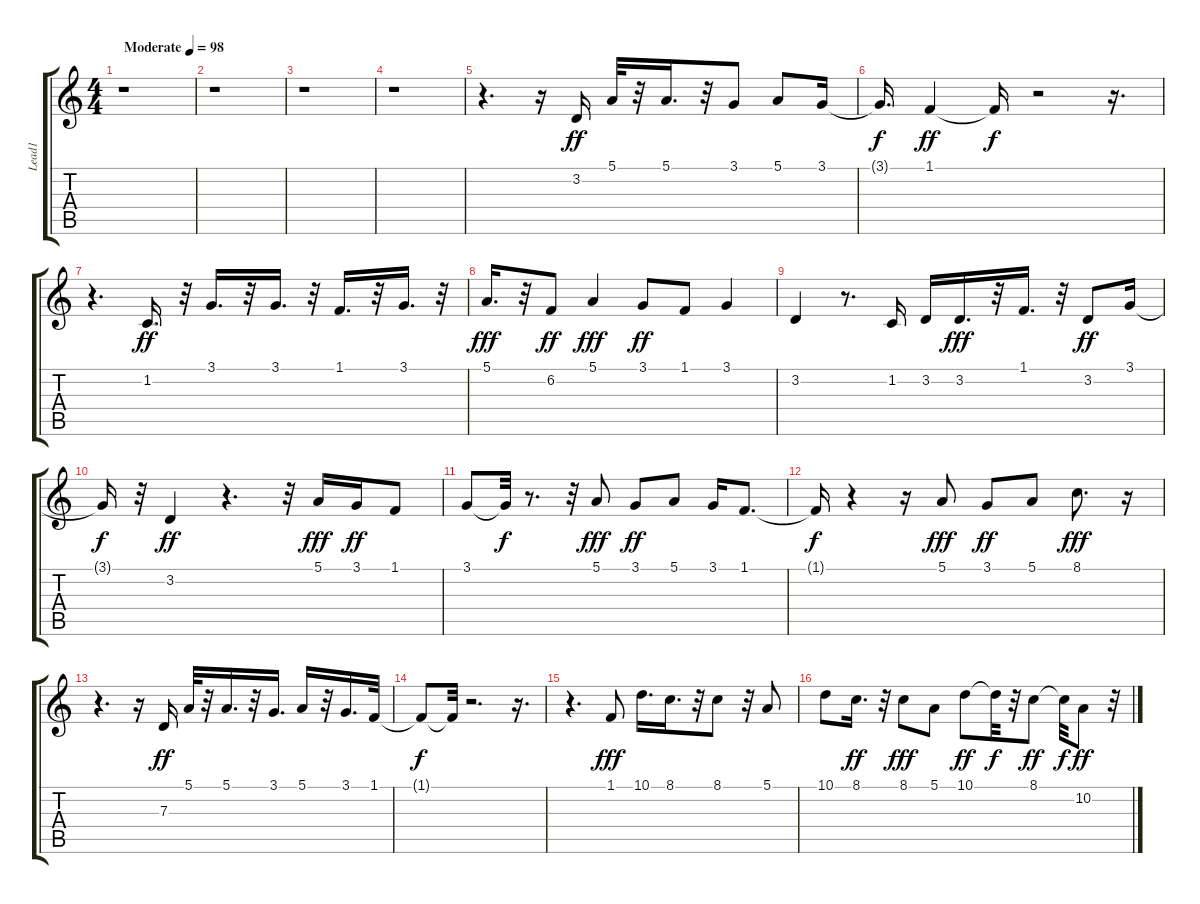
\track ("Lead1" "Lead1") {instrument lead1square}
\staff {score tabs}
\tuning (E4 B3 G3 D3 A2 E2) {hide}
\ts (4 4)
\tempo (98 "Moderate")
\clef g2
\ks c
r.1{dy ff instrument lead1square} |
r.1 |
r.1 |
r.1 |
r.4{d} r.16 3.2.16 5.1.32 r.32 5.1.16{d} r.32 3.1.8 5.1.8 3.1.16 |
3.1{t}.16{d dy f} 1.1.4{dy ff} 1.1{t}.16{dy f} r.2 r.16{d} |
r.4{d} 1.2.16{d dy ff} r.32 3.1.16{d} r.32 3.1.16{d} r.32 1.1.16{d} r.32 3.1.16{d} r.32 |
5.1.16{d dy fff} r.32 6.2.8{dy ff} 5.1.4{dy fff} 3.1.8{dy ff} 1.1.8 3.1.4 |
3.2.4 r.8{d} 1.2.16 3.2.16 3.2.16{d dy fff} r.32 1.1.16{d} r.32 3.2.8{dy ff} 3.1.16 |
3.1{t}.16{dy f} r.32 3.2.4{dy ff} r.4{d} r.32 5.1.16{dy fff} 3.1.16{dy ff} 1.1.8 |
3.1.8 3.1{t}.32{dy f} r.8{d} r.32 5.1.8{dy fff} 3.1.8{dy ff} 5.1.8 3.1.16 1.1.8{d} |
1.1{t}.16{dy f} r.4 r.16 5.1.8{dy fff} 3.1.8{dy ff} 5.1.8 8.1.8{d dy fff} r.16 |
r.4{d} r.16 7.3.16{dy ff} 5.1.32 r.32 5.1.16{d} r.32 3.1.16{d} 5.1.16 r.32 3.1.16{d} 1.1.32 |
1.1{t}.8{dy f} 1.1{t}.32 r.2{d} r.16{d} |
r.4{d} 1.1.8{dy fff} 10.1.16{d} 8.1.16{d} r.32 8.1.8 r.32 5.1.8 |
10.1.8 8.1.16{d dy ff} r.32 8.1.8{dy fff} 5.1.8 10.1.8{dy ff} 10.1{t}.32{dy f} r.32 8.1.8{dy ff} 8.1{t}.32{dy f} 10.2.8{dy ff} r.32
